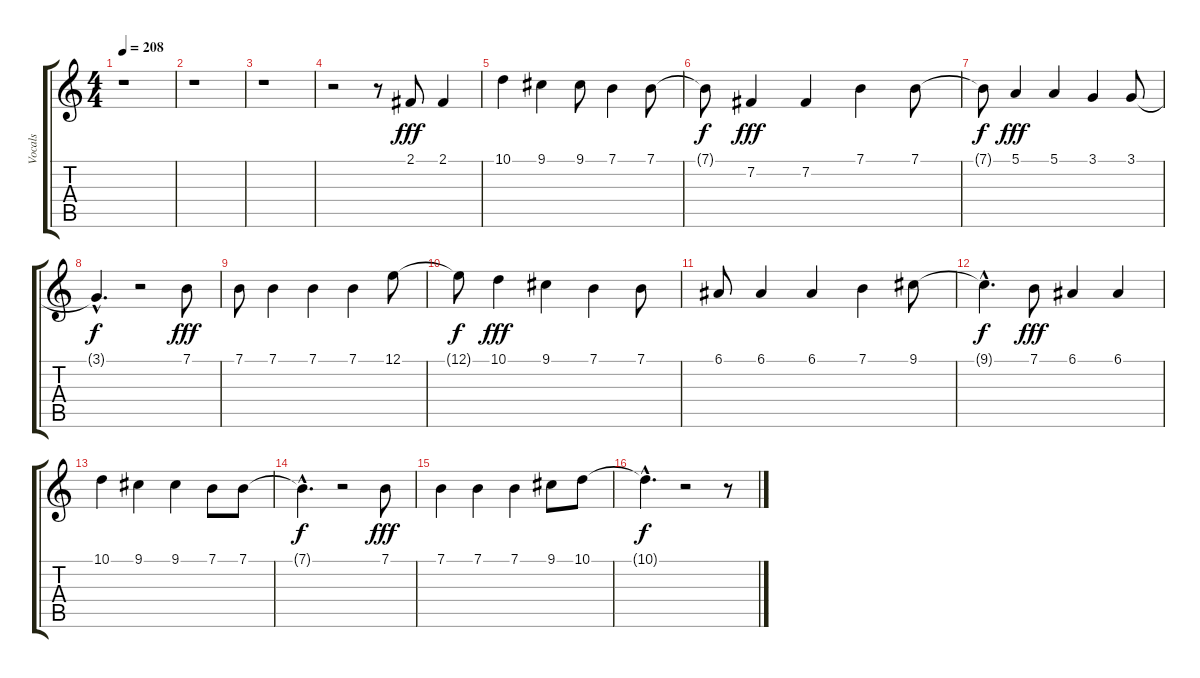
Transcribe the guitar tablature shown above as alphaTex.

\track ("Vocals" "Vocals") {instrument lead6voice}
\staff {score tabs}
\tuning (E4 B3 G3 D3 A2 E2) {hide}
\ts (4 4)
\tempo 208
\clef g2
\ks c
r.1{dy fff} |
r.1 |
r.1 |
r.2 r.8 2.1.8 2.1.4 |
10.1.4 9.1.4 9.1.8 7.1.4 7.1.8 |
7.1{t}.8{dy f} 7.2.4{dy fff} 7.2.4 7.1.4 7.1.8 |
7.1{t}.8{dy f} 5.1.4{dy fff} 5.1.4 3.1.4 3.1.8 |
3.1{hac t}.4{d dy f} r.2 7.1.8{dy fff} |
7.1.8 7.1.4 7.1.4 7.1.4 12.1.8 |
12.1{t}.8{dy f} 10.1.4{dy fff} 9.1.4 7.1.4 7.1.8 |
6.1.8 6.1.4 6.1.4 7.1.4 9.1.8 |
9.1{hac t}.4{d dy f} 7.1.8{dy fff} 6.1.4 6.1.4 |
10.1.4 9.1.4 9.1.4 7.1.8 7.1.8 |
7.1{hac t}.4{d dy f} r.2 7.1.8{dy fff} |
7.1.4 7.1.4 7.1.4 9.1.8 10.1.8 |
10.1{hac t}.4{d dy f} r.2 r.8
